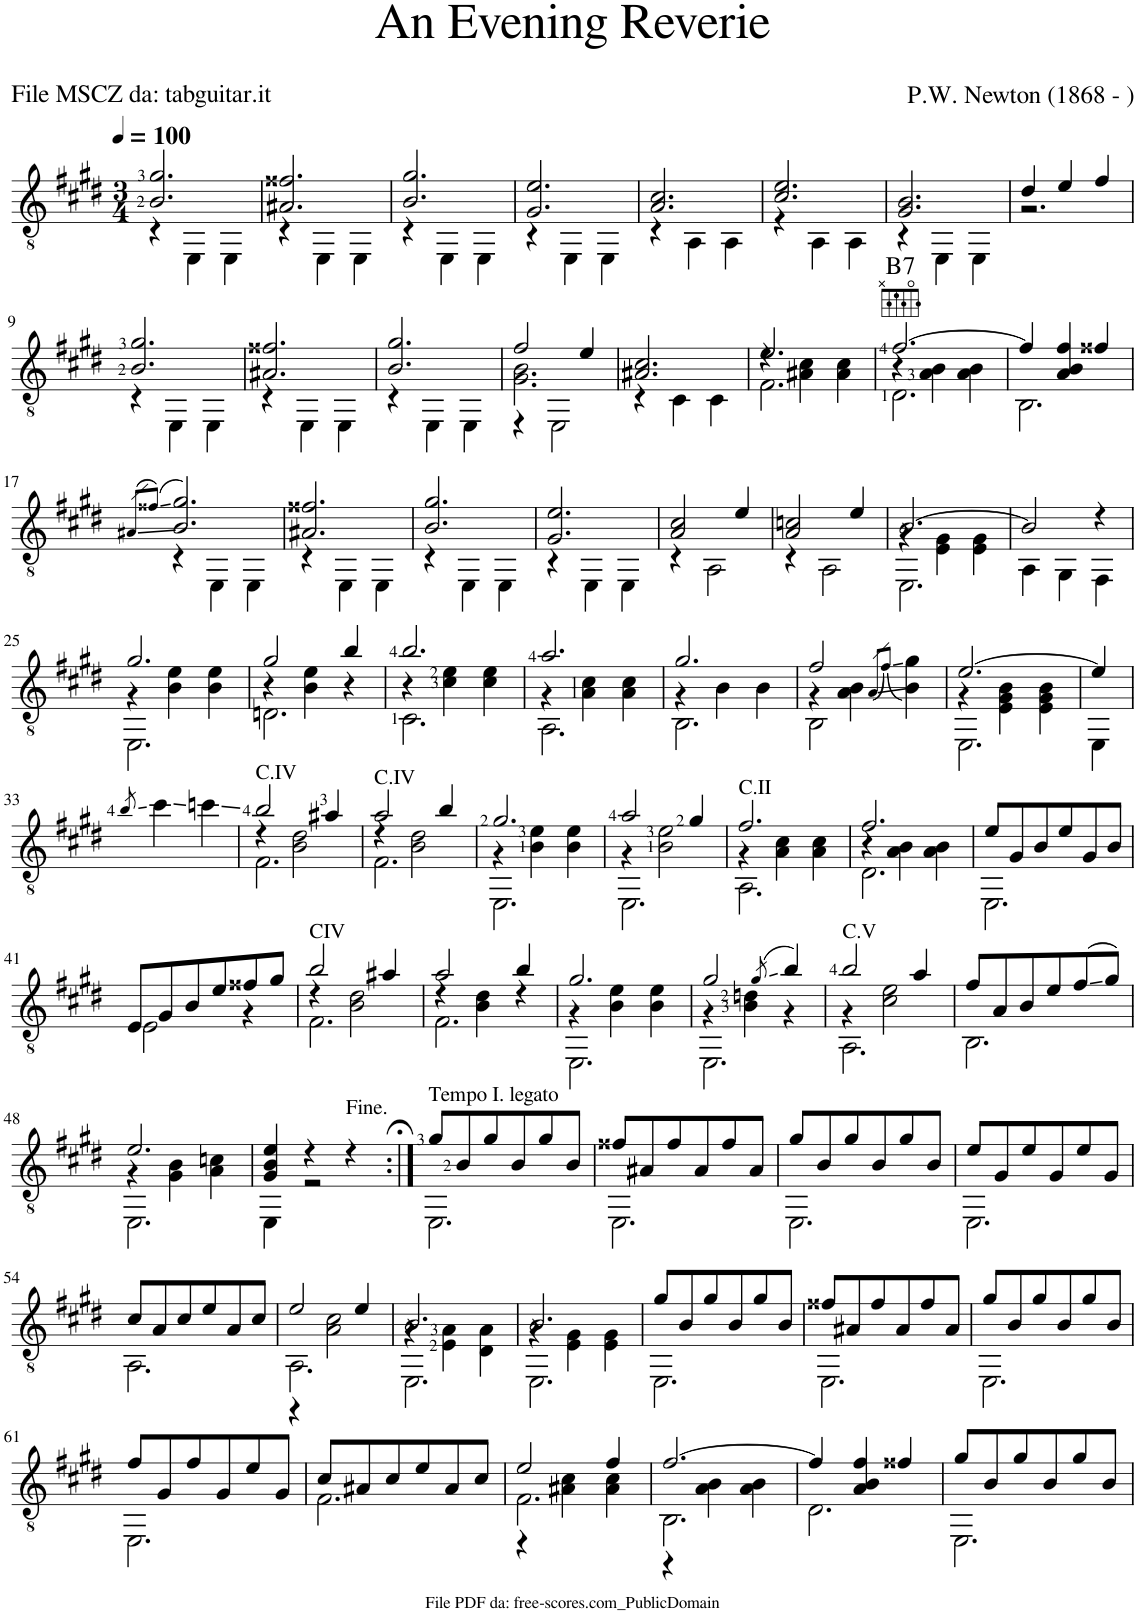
**kern	**harte
*part1	*part1
*staff1	*
*I"Guitar	*
*I'Guit.	*
*clefGv2	*
*k[f#c#g#d#]	*
*M3/4	*
*MM100	*
=1	=1
*^	*
2.B/ 2.g#/	4r	.
.	4EE\	.
.	4EE\	.
=2	=2	=2
2.A#X/ 2.f##X/	4r	.
.	4EE\	.
.	4EE\	.
=3	=3	=3
2.B/ 2.g#/	4r	.
.	4EE\	.
.	4EE\	.
=4	=4	=4
2.G#/ 2.e/	4r	.
.	4EE\	.
.	4EE\	.
=5	=5	=5
2.A/ 2.c#/	4r	.
.	4AA\	.
.	4AA\	.
=6	=6	=6
2.c#/ 2.e/	4r	.
.	4AA\	.
.	4AA\	.
=7	=7	=7
2.G#/ 2.B/	4r	.
.	4EE\	.
.	4EE\	.
=8	=8	=8
4d#/	2.r	.
4e/	.	.
4f#/	.	.
!!LO:LB:g=z	!!
=9	=9	=9
2.B/ 2.g#/	4r	.
.	4EE\	.
.	4EE\	.
=10	=10	=10
2.A#X/ 2.f##X/	4r	.
.	4EE\	.
.	4EE\	.
=11	=11	=11
2.B/ 2.g#/	4r	.
.	4EE\	.
.	4EE\	.
=12	=12	=12
*	*^	*
2f#/	2.G#\ 2.B\	4r	.
.	.	2EE\	.
4e/	.	.	.
*	*v	*v	*
=13	=13	=13
2.A#X/ 2.c#/	4r	.
.	4C#\	.
.	4C#\	.
=14	=14	=14
*	*^	*
2.e/	4r	2.F#\	.
.	4A#X\ 4c#\	.	.
.	4A#\ 4c#\	.	.
=15	=15	=15	=15
!	!	!	!LO:H:kt=7
[2.f#/	4r	2.D#\	B:7
.	4A\ 4B\	.	.
.	4A\ 4B\	.	.
*	*v	*v	*
=16	=16	=16
4f#/]	2.BB\	.
4A/ 4B/ 4f#/	.	.
4f##X/	.	.
!!LO:LB:g=z	!!
=17	=17	=17
(8qA#X/L	.	.
(8qf##X/J)	.	.
2.B/ 2.g#/)	4r	.
.	4EE\	.
.	4EE\	.
=18	=18	=18
2.A#X/ 2.f##X/	4r	.
.	4EE\	.
.	4EE\	.
=19	=19	=19
2.B/ 2.g#/	4r	.
.	4EE\	.
.	4EE\	.
=20	=20	=20
2.G#/ 2.e/	4r	.
.	4EE\	.
.	4EE\	.
=21	=21	=21
2A/ 2c#/	4r	.
.	2AA\	.
4e/	.	.
=22	=22	=22
2A/ 2cn/	4r	.
.	2AA\	.
4e/	.	.
=23	=23	=23
*	*^	*
[2.B/	4r	2.EE\	.
.	4E\ 4G#\	.	.
.	4E\ 4G#\	.	.
*	*v	*v	*
=24	=24	=24
2B/]	4AA\	.
.	4GG#\	.
4r	4FF#\	.
!!LO:LB:g=z	!!
=25	=25	=25
*	*^	*
2.g#/	4r	2.EE\	.
.	4B\ 4e\	.	.
.	4B\ 4e\	.	.
=26	=26	=26	=26
2g#/	4r	2.Dn\	.
.	4B\ 4e\	.	.
4b/	4r	.	.
=27	=27	=27	=27
2.b/	4r	2.C#\	.
.	4c#\ 4e\	.	.
.	4c#\ 4e\	.	.
=28	=28	=28	=28
2.a/	4r	2.AA\	.
.	4A\ 4c#\	.	.
.	4A\ 4c#\	.	.
=29	=29	=29	=29
2.g#/	4r	2.BB\	.
.	4B\	.	.
.	4B\	.	.
=30	=30	=30	=30
2f#/	4r	2BB\	.
.	4A\ 4B\	.	.
(8qA/L	.	.	.
(8qf#/J)	.	.	.
4B\ 4g#\)	4ryy	4ryy	.
=31	=31	=31	=31
[2.e/	4r	2.EE\	.
.	4E\ 4G#\ 4B\	.	.
.	4E\ 4G#\ 4B\	.	.
*	*v	*v	*
=32	=32	=32
4e/]	4EE\	.
*v	*v	*
!!LO:LB:g=z
=33	=33
8qb/	.
4cc#\	.
4ccn\	.
=34	=34
*^	*
*	*^	*
!LO:TX:a:t=C.IV	!	!	!
2b/	4r	2.F#\	.
.	2B\ 2d#\	.	.
4a#X/	.	.	.
=35	=35	=35	=35
!LO:TX:a:t=C.IV	!	!	!
2a/	4r	2.F#\	.
.	2B\ 2d#\	.	.
4b/	.	.	.
=36	=36	=36	=36
2.g#/	4r	2.EE\	.
.	4B\ 4e\	.	.
.	4B\ 4e\	.	.
=37	=37	=37	=37
2a/	4r	2.EE\	.
.	2B\ 2e\	.	.
4g#/	.	.	.
=38	=38	=38	=38
!LO:TX:a:t=C.II	!	!	!
2.f#/	4r	2.AA\	.
.	4A\ 4c#\	.	.
.	4A\ 4c#\	.	.
=39	=39	=39	=39
2.f#/	4r	2.D#\	.
.	4A\ 4B\	.	.
.	4A\ 4B\	.	.
*	*v	*v	*
=40	=40	=40
8e/L	2.EE\	.
8G#/	.	.
8B/	.	.
8e/	.	.
8G#/	.	.
8B/J	.	.
!!LO:LB:g=z	!!
=41	=41	=41
8E/L	2E\	.
8G#/	.	.
8B/	.	.
8e/	.	.
8f##X/	4r	.
8g#/J	.	.
=42	=42	=42
*	*^	*
!LO:TX:a:t=CIV	!	!	!
2b/	4r	2.F#\	.
.	2B\ 2d#\	.	.
4a#X/	.	.	.
=43	=43	=43	=43
2a/	4r	2.F#\	.
.	4B\ 4d#\	.	.
4b/	4r	.	.
=44	=44	=44	=44
2.g#/	4r	2.EE\	.
.	4B\ 4e\	.	.
.	4B\ 4e\	.	.
=45	=45	=45	=45
2g#/	4r	2.EE\	.
.	4B\ 4dn\	.	.
(8qg#/	.	.	.
4b/)	4r	.	.
=46	=46	=46	=46
!LO:TX:a:t=C.V	!	!	!
2b/	4r	2.AA\	.
.	2c#\ 2e\	.	.
4a/	.	.	.
*	*v	*v	*
=47	=47	=47
8f#/L	2.BB\	.
8A/	.	.
8B/	.	.
8e/	.	.
(8f#/	.	.
8g#/J)	.	.
!!LO:LB:g=z	!!
=48	=48	=48
*	*^	*
2.e/	4r	2.EE\	.
.	4G#\ 4B\	.	.
.	4A\ 4cn\	.	.
*	*v	*v	*
=49	=49	=49
4G#/ 4B/ 4e/	4EE\	.
4r	2r	.
4r	.	.
=50:|!	=50:|!	=50:|!
!LO:TX:a:t=Tempo I. legato	!	!
8g#/L	2.EE\	.
8B/	.	.
8g#/	.	.
8B/	.	.
8g#/	.	.
8B/J	.	.
=51	=51	=51
8f##X/L	2.EE\	.
8A#X/	.	.
8f##/	.	.
8A#/	.	.
8f##/	.	.
8A#/J	.	.
=52	=52	=52
8g#/L	2.EE\	.
8B/	.	.
8g#/	.	.
8B/	.	.
8g#/	.	.
8B/J	.	.
=53	=53	=53
8e/L	2.EE\	.
8G#/	.	.
8e/	.	.
8G#/	.	.
8e/	.	.
8G#/J	.	.
!!LO:LB:g=z	!!
=54	=54	=54
8c#/L	2.AA\	.
8A/	.	.
8c#/	.	.
8e/	.	.
8A/	.	.
8c#/J	.	.
=55	=55	=55
*	*^	*
2e/	2.AA\	4r	.
.	.	2A\ 2c#\	.
4e/	.	.	.
=56	=56	=56	=56
2.B/	4r	2.EE\	.
.	4E\ 4A\	.	.
.	4D#\ 4A\	.	.
=57	=57	=57	=57
2.B/	4r	2.EE\	.
.	4E\ 4G#\	.	.
.	4E\ 4G#\	.	.
*	*v	*v	*
=58	=58	=58
8g#/L	2.EE\	.
8B/	.	.
8g#/	.	.
8B/	.	.
8g#/	.	.
8B/J	.	.
=59	=59	=59
8f##X/L	2.EE\	.
8A#X/	.	.
8f##/	.	.
8A#/	.	.
8f##/	.	.
8A#/J	.	.
=60	=60	=60
8g#/L	2.EE\	.
8B/	.	.
8g#/	.	.
8B/	.	.
8g#/	.	.
8B/J	.	.
!!LO:LB:g=z	!!
=61	=61	=61
8f#/L	2.EE\	.
8G#/	.	.
8f#/	.	.
8G#/	.	.
8e/	.	.
8G#/J	.	.
=62	=62	=62
8c#/L	2.F#\	.
8A#X/	.	.
8c#/	.	.
8e/	.	.
8A#/	.	.
8c#/J	.	.
=63	=63	=63
*	*^	*
2e/	2.F#\	4r	.
.	.	4A#X\ 4c#\	.
4f#/	.	4A#\ 4c#\	.
=64	=64	=64	=64
[2.f#/	2.BB\	4r	.
.	.	4A\ 4B\	.
.	.	4A\ 4B\	.
*	*v	*v	*
=65	=65	=65
4f#/]	2.D#\	.
4A/ 4B/ 4f#/	.	.
4f##X/	.	.
=66	=66	=66
8g#/L	2.EE\	.
8B/	.	.
8g#/	.	.
8B/	.	.
8g#/	.	.
8B/J	.	.
*v	*v	*
=	=
*-	*-
